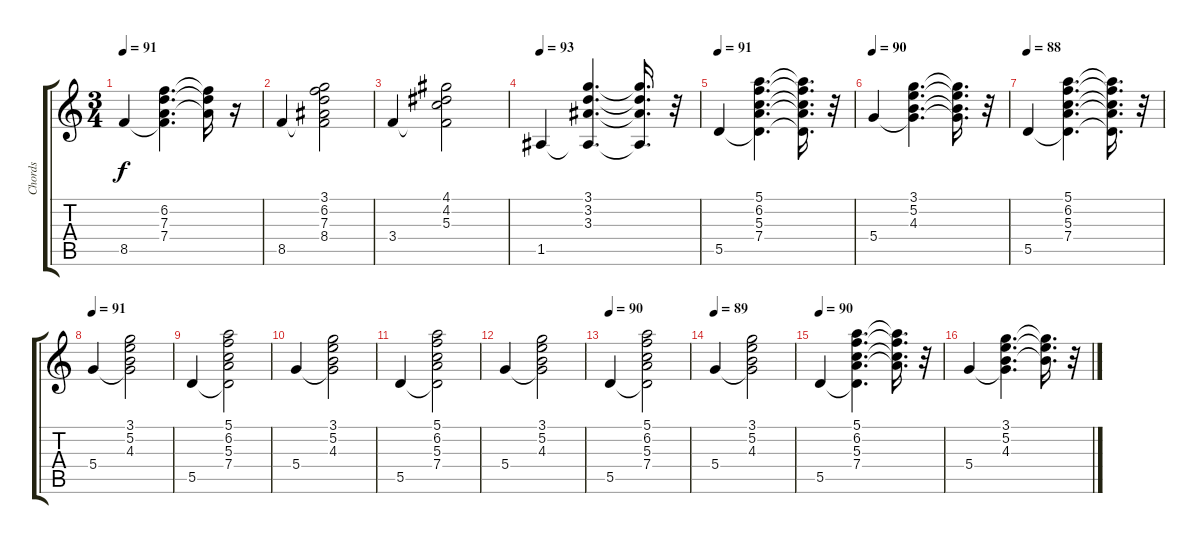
\track ("Chords" "Chords") {instrument acousticguitarnylon}
\staff {score tabs}
\tuning (E4 B3 G3 D3 A2 E2) {hide}
\ts (3 4)
\tempo 91
\clef g2
\ks c
8.5.4{dy f} (6.2 7.3 7.4 8.5{t}).4{d} (6.2{t} 7.3{t} 7.4{t}).16 r.16 |
8.5.4 (3.1 6.2 7.3 8.4 8.5{t}).2 |
3.4.4 (4.1 4.2 5.3 3.4{t}).2 |
\tempo 93
1.5.4 (3.1 3.2 3.3 1.5{t}).4{d} (3.1{t} 3.2{t} 3.3{t} 1.5{t}).16{d} r.32 |
\tempo 91
5.5.4 (5.1 6.2 5.3 7.4 5.5{t}).4{d} (5.1{t} 6.2{t} 5.3{t} 7.4{t} 5.5{t}).16{d} r.32 |
\tempo 90
5.4.4 (3.1 5.2 4.3 5.4{t}).4{d} (3.1{t} 5.2{t} 4.3{t} 5.4{t}).16{d} r.32 |
\tempo 88
5.5.4 (5.1 6.2 5.3 7.4 5.5{t}).4{d} (5.1{t} 6.2{t} 5.3{t} 7.4{t} 5.5{t}).16{d} r.32 |
\tempo 91
5.4.4 (3.1 5.2 4.3 5.4{t}).2 |
5.5.4 (5.1 6.2 5.3 7.4 5.5{t}).2 |
5.4.4 (3.1 5.2 4.3 5.4{t}).2 |
5.5.4 (5.1 6.2 5.3 7.4 5.5{t}).2 |
5.4.4 (3.1 5.2 4.3 5.4{t}).2 |
\tempo 90
5.5.4 (5.1 6.2 5.3 7.4 5.5{t}).2 |
\tempo 89
5.4.4 (3.1 5.2 4.3 5.4{t}).2 |
\tempo 90
5.5.4 (5.1 6.2 5.3 7.4 5.5{t}).4{d} (5.1{t} 6.2{t} 5.3{t} 7.4{t}).16{d} r.32 |
5.4.4 (3.1 5.2 4.3 5.4{t}).4{d} (3.1{t} 5.2{t} 4.3{t}).16{d} r.32
